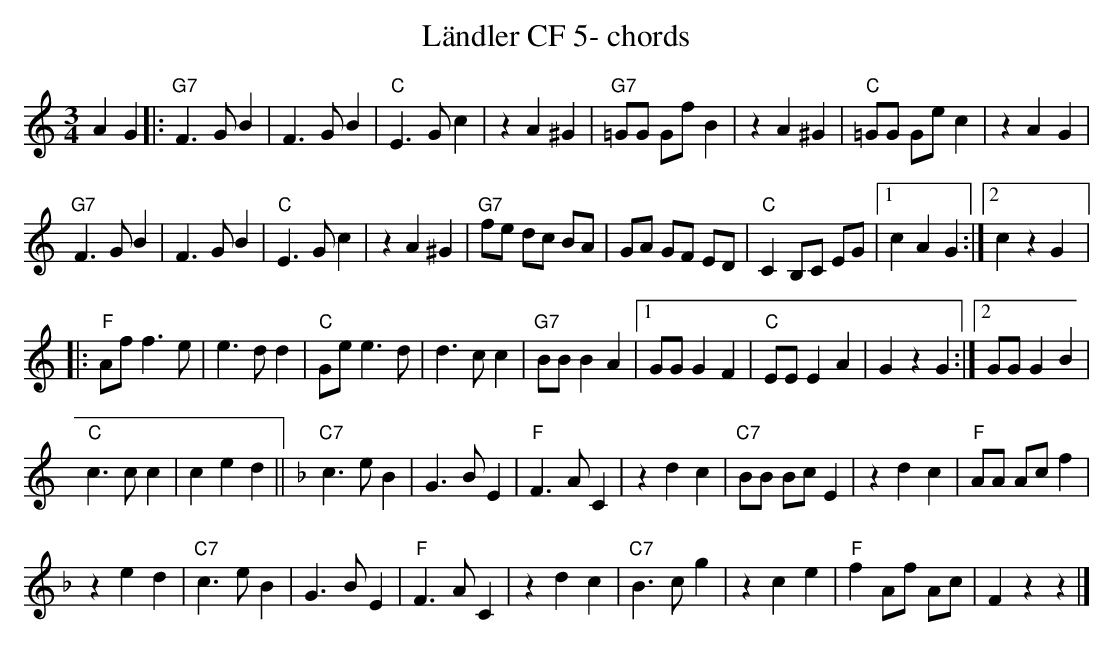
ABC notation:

X:1
T:L\"andler CF 5- chords
M:3/4
L:1/4
K:Cmaj%%MIDI gchordon
AG |: "G7"F>GB | F>GB | "C"E>Gc | zA^G | "G7"=G/2G/2 G/2f/2 B | zA^G | "C"=G/2G/2 G/2e/2 c | zAG |
"G7"F>GB | F>GB | "C"E>Gc | zA^G | "G7"f/2e/2 d/2c/2 B/2A/2 | G/2A/2 G/2F/2 E/2D/2 | "C"CB,/2C/2 E/2G/2 |1 cAG :|2czG |:
"F"A/2f/2 f>e | e>dd | "C"G/2e/2e>d | d>cc | "G7"B/2B/2BA |1 G/2G/2GF | "C"E/2E/2EA | GzG :|2 G/2G/2GB |
"C"c>cc | ced || [K:Fmaj] "C7"c>eB | G>BE | "F"F>AC | zdc | "C7"B/2B/2 B/2c/2E | zdc | "F"A/2A/2 A/2c/2f |
zed | "C7"c>eB | G>BE | "F"F>AC | zdc | "C7"B>cg | zce | "F"f A/2f/2 A/2c/2 | Fzz |]
